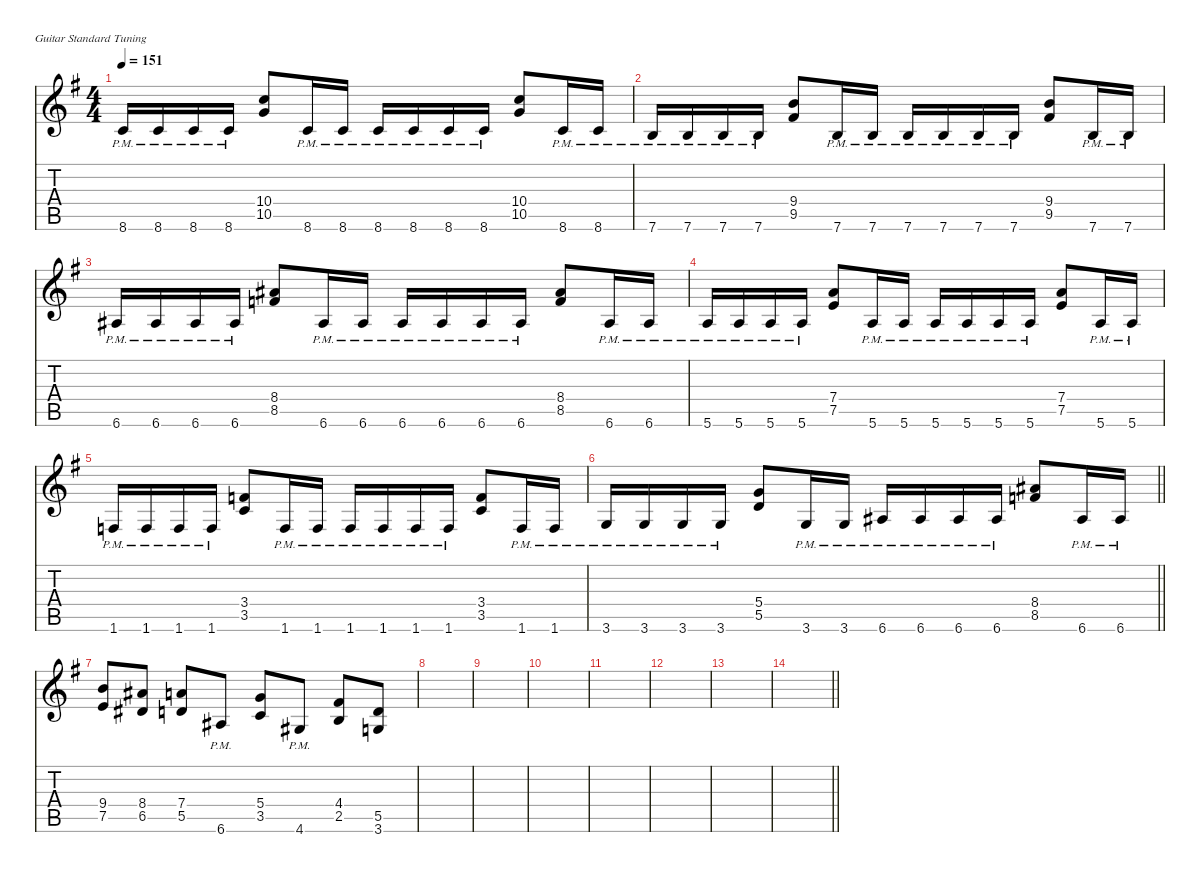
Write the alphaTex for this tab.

\defaultSystemsLayout 4
\hideDynamics
\bracketExtendMode nobrackets
\singleTrackTrackNamePolicy hidden
\multiTrackTrackNamePolicy hidden
\otherSystemsTrackNameOrientation horizontal
\track ("[Overdub2]" "dist.guit.") {defaultSystemsLayout 16 instrument distortionguitar}
\staff {score tabs}
\tuning (E4 B3 G3 D3 A2 E2)
\ts (4 4)
\tempo 151
\clef g2
\ks eminor
8.6{pm acc forcenatural}.16{dy f beam Up} 8.6{pm acc forcenatural}.16{beam Up} 8.6{pm acc forcenatural}.16{beam Up} 8.6{pm acc forcenatural}.16{beam Up} (10.4{acc forcenatural} 10.5{acc forcenatural}).8{beam Up} 8.6{pm acc forcenatural}.16{beam Up} 8.6{pm acc forcenatural}.16{beam Up} 8.6{pm acc forcenatural}.16{beam Up} 8.6{pm acc forcenatural}.16{beam Up} 8.6{pm acc forcenatural}.16{beam Up} 8.6{pm acc forcenatural}.16{beam Up} (10.4{acc forcenatural} 10.5{acc forcenatural}).8{beam Up} 8.6{pm acc forcenatural}.16{beam Up} 8.6{pm acc forcenatural}.16{beam Up} |
7.6{pm acc forcenatural}.16{beam Up} 7.6{pm acc forcenatural}.16{beam Up} 7.6{pm acc forcenatural}.16{beam Up} 7.6{pm acc forcenatural}.16{beam Up} (9.4{acc forcenatural} 9.5{acc #}).8{beam Up} 7.6{pm acc forcenatural}.16{beam Up} 7.6{pm acc forcenatural}.16{beam Up} 7.6{pm acc forcenatural}.16{beam Up} 7.6{pm acc forcenatural}.16{beam Up} 7.6{pm acc forcenatural}.16{beam Up} 7.6{pm acc forcenatural}.16{beam Up} (9.4{acc forcenatural} 9.5{acc #}).8{beam Up} 7.6{pm acc forcenatural}.16{beam Up} 7.6{pm acc forcenatural}.16{beam Up} |
6.6{pm acc #}.16{beam Up} 6.6{pm acc #}.16{beam Up} 6.6{pm acc #}.16{beam Up} 6.6{pm acc #}.16{beam Up} (8.4{acc #} 8.5{acc forcenatural}).8{beam Up} 6.6{pm acc #}.16{beam Up} 6.6{pm acc #}.16{beam Up} 6.6{pm acc #}.16{beam Up} 6.6{pm acc #}.16{beam Up} 6.6{pm acc #}.16{beam Up} 6.6{pm acc #}.16{beam Up} (8.4{acc #} 8.5{acc forcenatural}).8{beam Up} 6.6{pm acc #}.16{beam Up} 6.6{pm acc #}.16{beam Up} |
5.6{pm acc forcenatural}.16{beam Up} 5.6{pm acc forcenatural}.16{beam Up} 5.6{pm acc forcenatural}.16{beam Up} 5.6{pm acc forcenatural}.16{beam Up} (7.4{acc forcenatural} 7.5{acc forcenatural}).8{beam Up} 5.6{pm acc forcenatural}.16{beam Up} 5.6{pm acc forcenatural}.16{beam Up} 5.6{pm acc forcenatural}.16{beam Up} 5.6{pm acc forcenatural}.16{beam Up} 5.6{pm acc forcenatural}.16{beam Up} 5.6{pm acc forcenatural}.16{beam Up} (7.4{acc forcenatural} 7.5{acc forcenatural}).8{beam Up} 5.6{pm acc forcenatural}.16{beam Up} 5.6{pm acc forcenatural}.16{beam Up} |
1.6{pm acc forcenatural}.16{beam Up} 1.6{pm acc forcenatural}.16{beam Up} 1.6{pm acc forcenatural}.16{beam Up} 1.6{pm acc forcenatural}.16{beam Up} (3.4{acc forcenatural} 3.5{acc forcenatural}).8{beam Up} 1.6{pm acc forcenatural}.16{beam Up} 1.6{pm acc forcenatural}.16{beam Up} 1.6{pm acc forcenatural}.16{beam Up} 1.6{pm acc forcenatural}.16{beam Up} 1.6{pm acc forcenatural}.16{beam Up} 1.6{pm acc forcenatural}.16{beam Up} (3.4{acc forcenatural} 3.5{acc forcenatural}).8{beam Up} 1.6{pm acc forcenatural}.16{beam Up} 1.6{pm acc forcenatural}.16{beam Up} |
\barLineRight lightlight
3.6{pm acc forcenatural}.16{beam Up} 3.6{pm acc forcenatural}.16{beam Up} 3.6{pm acc forcenatural}.16{beam Up} 3.6{pm acc forcenatural}.16{beam Up} (5.4{acc forcenatural} 5.5{acc forcenatural}).8{beam Up} 3.6{pm acc forcenatural}.16{beam Up} 3.6{pm acc forcenatural}.16{beam Up} 6.6{pm acc #}.16{beam Up} 6.6{pm acc #}.16{beam Up} 6.6{pm acc #}.16{beam Up} 6.6{pm acc #}.16{beam Up} (8.4{acc #} 8.5{acc forcenatural}).8{beam Up} 6.6{pm acc #}.16{beam Up} 6.6{pm acc #}.16{beam Up} |
(9.4{acc forcenatural} 7.5{acc forcenatural}).8{beam Up} (8.4{acc #} 6.5{acc #}).8{beam Up} (7.4{acc forcenatural} 5.5{acc forcenatural}).8{beam Up} 6.6{pm acc #}.8{beam Up} (5.4{acc forcenatural} 3.5{acc forcenatural}).8{beam Up} 4.6{pm acc #}.8{beam Up} (4.4{acc #} 2.5{acc forcenatural}).8{beam Up} (5.5{acc forcenatural} 3.6{acc forcenatural}).8{beam Up} |
|
|
|
|
|
|
\barLineRight lightlight
